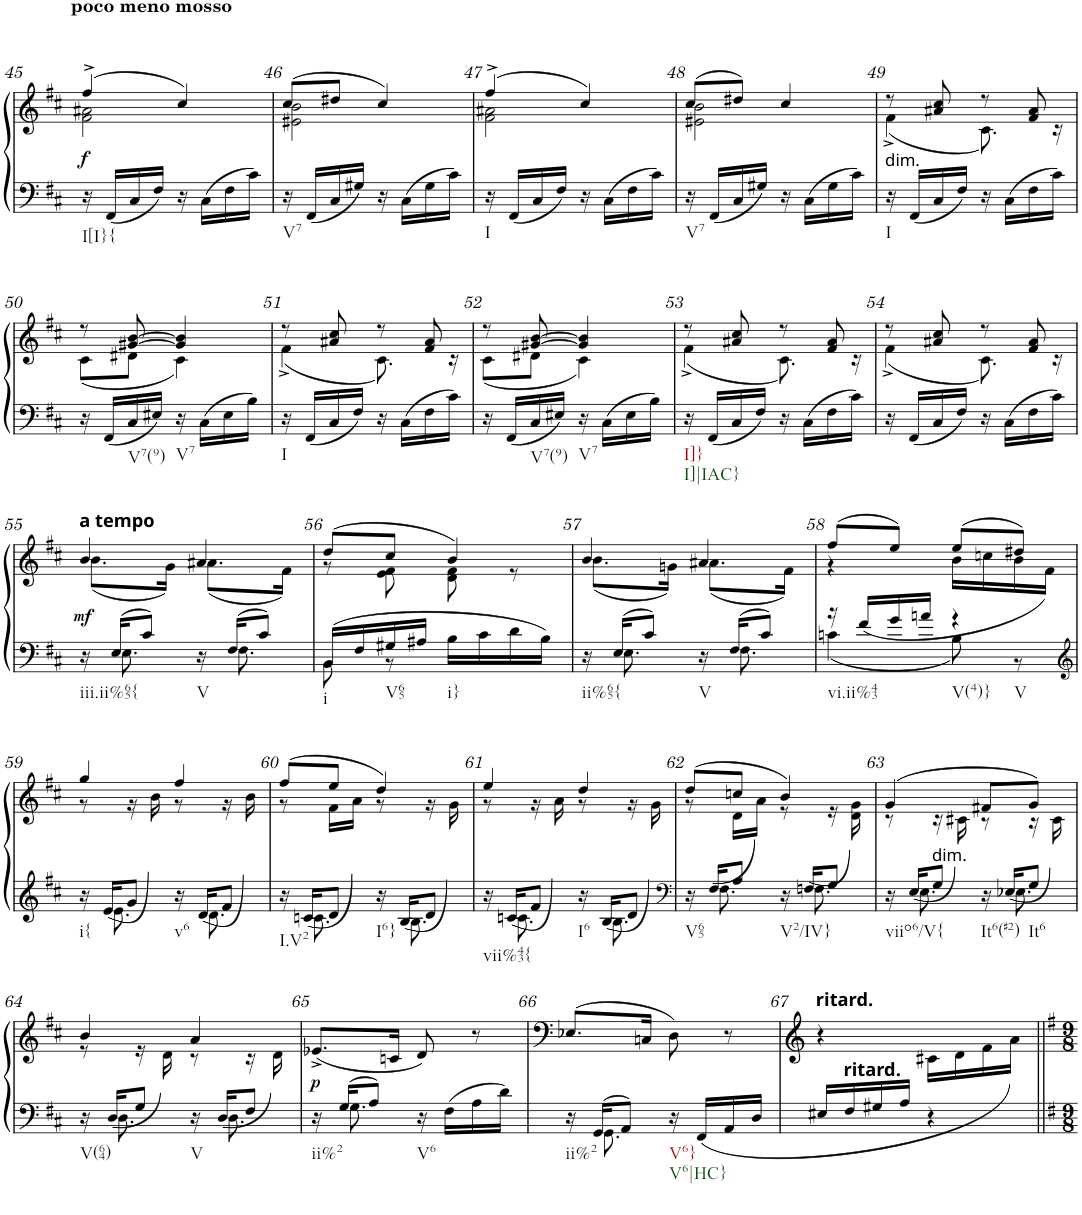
**kern	**kern	**dynam
*part1	*part1	*part1
*staff2	*staff1	*staff1/2
*I"Klavier	*	*
*I'Klav.	*	*
!!LO:PB:g=z
*clefF4	*clefG2	*
*k[f#c#]	*k[f#c#]	*
*D:	*D:	*
*M2/4	*M2/4	*
=45	=45	=45
*	*^	*
!	!LO:TX:a:B:t=poco meno mosso	!	!
!LO:TX:b:t=I[I}{	!	!	!
!	!	!	!LO:DY:b
16r	(4ff#^/	2f#\ 2a#X\	f
16FF#/LL	.	.	.
16C#/	.	.	.
16F#/JJ	.	.	.
16r	4cc#/)	.	.
16C#\LL	.	.	.
16F#\	.	.	.
16c#\JJ	.	.	.
=46	=46	=46	=46
!LO:TX:b:t=V7	!	!	!
16r	(8cc#/L	2e#X\ 2b\	.
16FF#/LL	.	.	.
16C#/	8dd#X/J	.	.
16G#X/JJ	.	.	.
16r	4cc#/)	.	.
16C#\LL	.	.	.
16G#\	.	.	.
16c#\JJ	.	.	.
=47	=47	=47	=47
!LO:TX:b:t=I	!	!	!
16r	(4ff#^/	2f#\ 2a#X\	.
16FF#/LL	.	.	.
16C#/	.	.	.
16F#/JJ	.	.	.
16r	4cc#/)	.	.
16C#\LL	.	.	.
16F#\	.	.	.
16c#\JJ	.	.	.
=48	=48	=48	=48
!LO:TX:b:t=V7	!	!	!
16r	(8cc#/L	2e#X\ 2b\	.
16FF#/LL	.	.	.
16C#/	8dd#X/J)	.	.
16G#X/JJ	.	.	.
16r	4cc#/	.	.
16C#\LL	.	.	.
16G#\	.	.	.
16c#\JJ	.	.	.
=49	=49	=49	=49
!LO:TX:a:t=dim.	!	!	!
!LO:TX:b:t=I	!	!	!
16r	8r	(4f#^\	.
16FF#/LL	.	.	.
16C#/	8a#X/ 8cc#/	.	.
16F#/JJ	.	.	.
16r	8r	8.c#\)	.
16C#\LL	.	.	.
16F#\	8f#/ 8a#/	.	.
16c#\JJ	.	16r	.
!!LO:LB:g=z	!!
=50	=50	=50	=50
16r	8r	(8c#\L	.
16FF#/LL	.	.	.
!LO:TX:b:t=V7(9)	!	!	!
16C#/	[8g#X/ [8b/	8d#X\J	.
16E#X/JJ	.	.	.
!LO:TX:b:t=V7	!	!	!
16r	4g#/] 4b/]	4c#\)	.
16C#\LL	.	.	.
16E#\	.	.	.
16B\JJ	.	.	.
=51	=51	=51	=51
!LO:TX:b:t=I	!	!	!
16r	8r	(4f#^\	.
16FF#/LL	.	.	.
16C#/	8a#X/ 8cc#/	.	.
16F#/JJ	.	.	.
16r	8r	8.c#\)	.
16C#\LL	.	.	.
16F#\	8f#/ 8a#/	.	.
16c#\JJ	.	16r	.
=52	=52	=52	=52
16r	8r	(8c#\L	.
16FF#/LL	.	.	.
!LO:TX:b:t=V7(9)	!	!	!
16C#/	[8g#X/ [8b/	8d#X\J	.
16E#X/JJ	.	.	.
!LO:TX:b:t=V7	!	!	!
16r	4g#/] 4b/]	4c#\)	.
16C#\LL	.	.	.
16E#\	.	.	.
16B\JJ	.	.	.
=53	=53	=53	=53
!LO:TX:b:t=I]}	!	!	!
!LO:TX:b:t=I]|IAC}	!	!	!
16r	8r	(4f#^\	.
16FF#/LL	.	.	.
16C#/	8a#X/ 8cc#/	.	.
16F#/JJ	.	.	.
16r	8r	8.c#\)	.
16C#\LL	.	.	.
16F#\	8f#/ 8a#/	.	.
16c#\JJ	.	16r	.
=54	=54	=54	=54
16r	8r	(4f#^\	.
16FF#/LL	.	.	.
16C#/	8a#X/ 8cc#/	.	.
16F#/JJ	.	.	.
16r	8r	8.c#\)	.
16C#\LL	.	.	.
16F#\	8f#/ 8a#/	.	.
16c#\JJ	.	16r	.
!!LO:LB:g=z	!!
=55	=55	=55	=55
*^	*	*	*
!	!	!LO:TX:a:B:t=a tempo	!	!
!LO:TX:b:t=iii.ii%65{	!	!	!	!
!	!	!	!	!LO:DY:a=2
16r	16ryy	4b/	(8.b\L	mf
16E/KL	8.E\	.	.	.
8c#/J	.	.	.	.
.	.	.	16g\Jk)	.
!LO:TX:b:t=V	!	!	!	!
16r	16ryy	4a#X/	(8.a#\L	.
16F#/KL	8.F#\	.	.	.
8c#/J	.	.	.	.
.	.	.	16f#\Jk)	.
=56	=56	=56	=56	=56
!LO:TX:b:t=i	!	!	!	!
16BB/LL	8BB\	(8dd/L	8r	.
16F#/	.	.	.	.
!LO:TX:b:t=V65	!	!	!	!
16G#X/	8r	8cc#/J	8e\ 8f#\	.
16A#X/JJ	.	.	.	.
!LO:TX:b:t=i}	!	!	!	!
16B\LL	4ryy	4b/)	8d\ 8f#\	.
16c#\	.	.	.	.
16d\	.	.	8r	.
16B\JJ	.	.	.	.
=57	=57	=57	=57	=57
!LO:TX:b:t=ii%65{	!	!	!	!
16r	16ryy	4b/	(8.b\L	.
16E/KL	8.E\	.	.	.
8c#/J	.	.	.	.
.	.	.	16gn\Jk)	.
!LO:TX:b:t=V	!	!	!	!
16r	16ryy	4a#X/	(8.a#\L	.
16F#/KL	8.F#\	.	.	.
8c#/J	.	.	.	.
.	.	.	16f#\Jk)	.
=58	=58	=58	=58	=58
!LO:TX:b:t=vi.ii%43	!	!	!	!
16r	4cn\	(8ff#/L	4r	.
16f#/LL	.	.	.	.
16g/	.	8ee/J)	.	.
16an/JJ	.	.	.	.
!LO:TX:b:t=V(4)}	!	!	!	!
!LO:TX:b:t=V	!	!	!	!
4r	8B\	(8ee/L	16b\LL	.
.	.	.	16ccn\	.
.	8r	8dd#X/J)	16b\	.
.	.	.	(16f#\JJ	.
!!LO:LB:g=z	!!
=59	=59	=59	=59	=59
*clefG2	*	*	*	*
!LO:TX:b:t=i{	!	!	!	!
16r	16ryy	4gg/	8r	.
(16e/KL	8.e\	.	.	.
8g/J	.	.	16r	.
.	.	.	(16b\	.
!LO:TX:b:t=v6	!	!	!	!
16r	16ryy	4ff#/	8r	.
(16d/KL	8.d\	.	.	.
8f#/J	.	.	16r	.
.	.	.	16b\	.
=60	=60	=60	=60	=60
!LO:TX:b:t=I.V2	!	!	!	!
16r	16ryy	8ff#/L	8r	.
(16cn/KL	8.c\	.	.	.
8d/J	.	8ee/J	16f#\LL	.
.	.	.	(16a\JJ	.
!LO:TX:b:t=I6}	!	!	!	!
16r	16ryy	4dd/)	8r	.
(16B/KL	8.B\	.	.	.
8d/J	.	.	16r	.
.	.	.	16g\)	.
=61	=61	=61	=61	=61
!LO:TX:b:t=vii%43{	!	!	!	!
16r	16ryy	4ee/	8r	.
(16cn/KL	8.c\	.	.	.
8f#/J	.	.	16r	.
.	.	.	16a\)	.
!LO:TX:b:t=I6	!	!	!	!
16r	16ryy	4dd/	8r	.
(16B/KL	8.B\	.	.	.
8d/J	.	.	16r	.
.	.	.	16g\)	.
=62	=62	=62	=62	=62
*clefF4	*	*	*	*
!LO:TX:b:t=V65	!	!	!	!
16r	16ryy	8dd/L	8r	.
(16F#/KL	8.F#\	.	.	.
8A/J	.	8ccn/J	16d\LL	.
.	.	.	(16a\JJ	.
!LO:TX:b:t=V2/IV}	!	!	!	!
16r	16ryy	4b/)	8r	.
(16Fn/KL	8.F\	.	.	.
8G/J	.	.	16r	.
.	.	.	16d\ 16g\)	.
=63	=63	=63	=63	=63
!LO:TX:b:t=viio6/V{	!	!	!	!
16r	16ryy	4g/	8r	.
(16E/KL	8.E\	.	.	.
!LO:TX:a:t=dim.	!	!	!	!
8G/J	.	.	16r	.
.	.	.	(16c#X\	.
!LO:TX:b:t=It6(#2)	!	!	!	!
16r	16ryy	8f#X/L	8r	.
(16E-X/KL	8.E-\	.	.	.
!LO:TX:b:t=It6	!	!	!	!
8G/J	.	8g/J)	16r	.
.	.	.	16c#\)	.
!!LO:LB:g=z	!!
=64	=64	=64	=64	=64
!LO:TX:b:t=V(64)	!	!	!	!
16r	16ryy	4b/	8r	.
(16D/KL	8.D\	.	.	.
8G/J	.	.	16r	.
.	.	.	16d\)	.
!LO:TX:b:t=V	!	!	!	!
16r	16ryy	4a/	8r	.
16D/KL	8.D\	.	.	.
8F#/J	.	.	16r	.
.	.	.	16d\)	.
=65	=65	=65	=65	=65
!LO:TX:b:t=ii%2	!	!	!	!
!	!	!	!	!LO:DY:b
*	*	*v	*v	*
16r	16ryy	8.e-X^/L	p
16G/KL	8.G\	.	.
8A/J	.	.	.
.	.	16cn/Jk	.
!LO:TX:b:t=V6	!	!	!
16r	4ryy	8d/)	.
16F#\LL	.	.	.
16A\	.	8r	.
16d\JJ	.	.	.
=66	=66	=66	=66
!LO:TX:b:t=ii%2	!	!	!
16r	16ryy	(8.E-X/L	.
16GG/KL	8.GG\	.	.
8AA/J	.	.	.
.	.	16Cn/Jk	.
!LO:TX:b:t=V6}	!	!	!
!LO:TX:b:t=V6|HC}	!	!	!
16r	4ryy	8D\)	.
(16FF#/LL	.	.	.
16AA/	.	8r	.
16D/JJ	.	.	.
*v	*v	*	*
=67	=67	=67
!	!LO:TX:a:B:t=ritard.	!
16E#X/LL	4r	.
!LO:TX:a:B:t=ritard.	!	!
16F#/	.	.
16G#X/	.	.
16A/JJ	.	.
4r	16c#X\LL	.
.	16d\	.
.	16f#\	.
.	16a\JJ)	.
=||	=||	=||
*-	*-	*-
